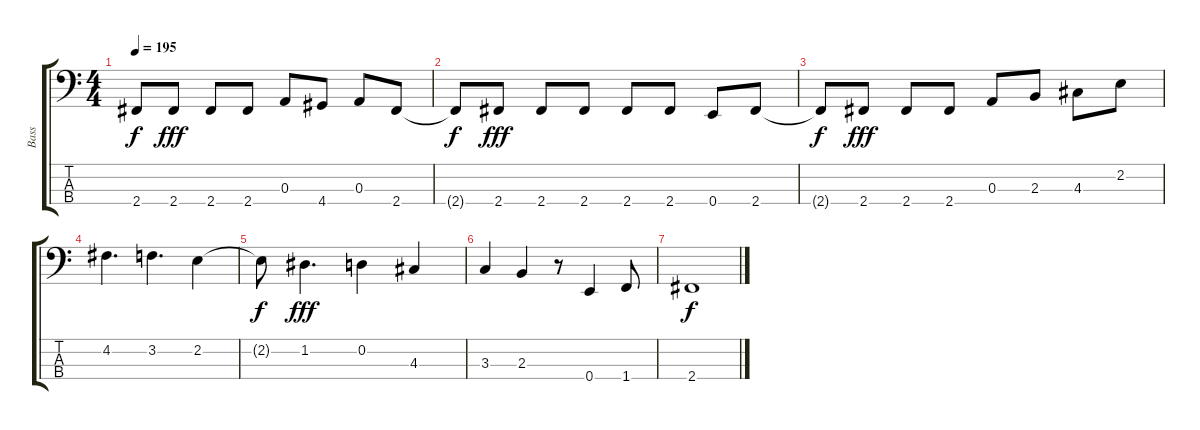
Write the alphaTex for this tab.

\track ("Bass" "Bass") {instrument electricbassfinger}
\staff {score tabs}
\tuning (G2 D2 A1 E1) {hide}
\ts (4 4)
\tempo 195
\clef f4
\ks c
2.4{t}.8{dy f} 2.4.8{dy fff} 2.4.8 2.4.8 0.3.8 4.4.8 0.3.8 2.4.8 |
2.4{t}.8{dy f} 2.4.8{dy fff} 2.4.8 2.4.8 2.4.8 2.4.8 0.4.8 2.4.8 |
2.4{t}.8{dy f} 2.4.8{dy fff} 2.4.8 2.4.8 0.3.8 2.3.8 4.3.8 2.2.8 |
4.2.4{d} 3.2.4{d} 2.2.4 |
2.2{t}.8{dy f} 1.2.4{d dy fff} 0.2.4 4.3.4 |
3.3.4 2.3.4 r.8 0.4.4 1.4.8 |
2.4.1{dy f}
